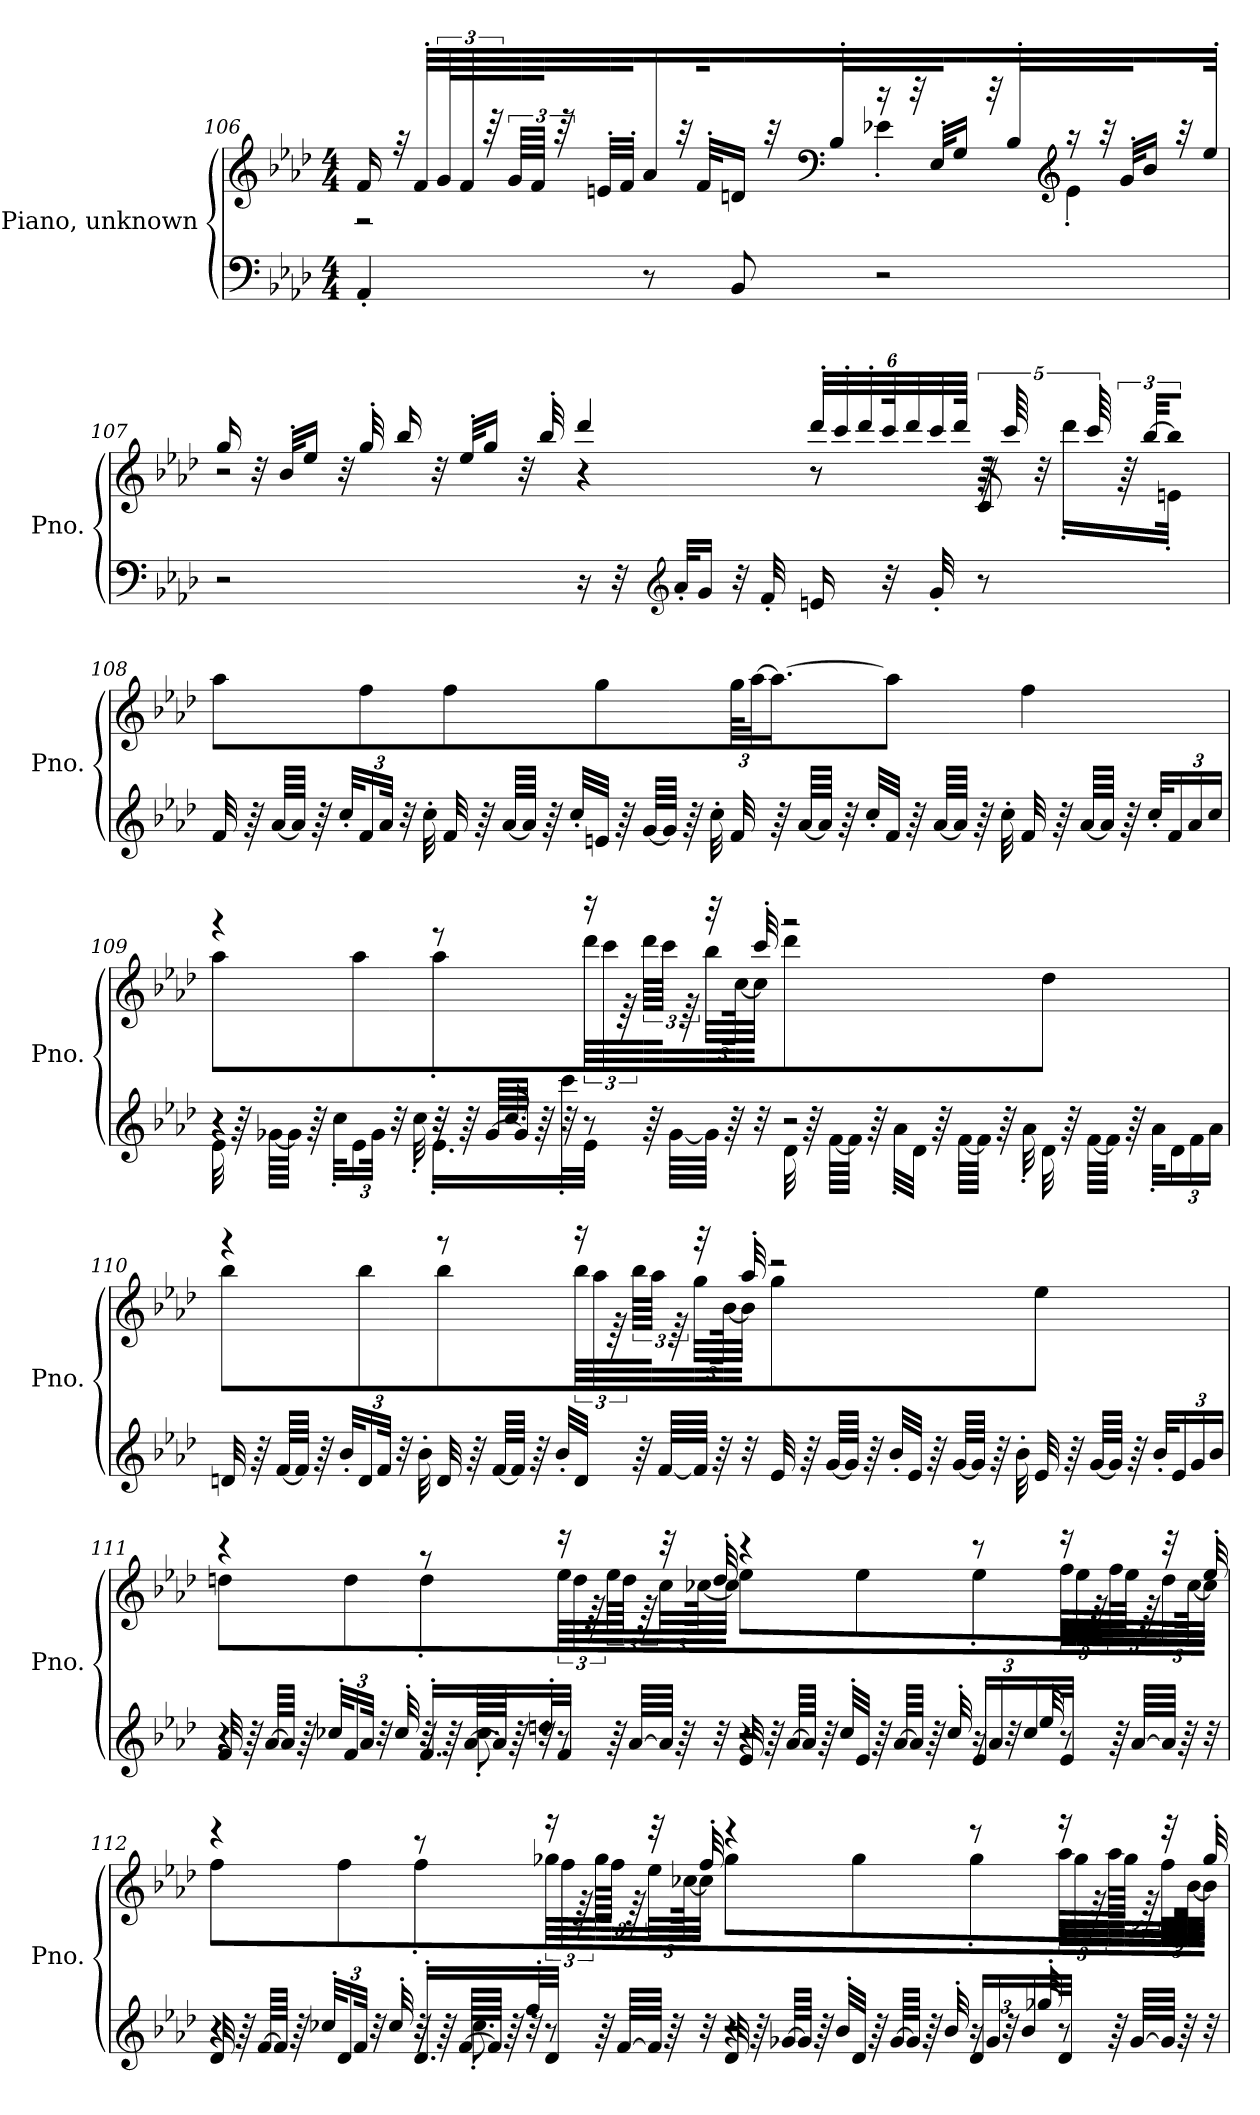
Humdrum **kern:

**kern	**kern
*part1	*part1
*staff2	*staff1
*I"Piano, unknown	*
*I'Pno.	*
!!LO:LB:g=z
*clefF4	*clefG2
*k[b-e-a-d-]	*k[b-e-a-d-]
*M4/4	*M4/4
=106	=106
*	*^
4AA-'/	16f/	2r
.	32r	.
.	32f'/LLL	.
.	96g/L	.
.	96f/JJJJ	.
.	96r	.
.	96g/LLLL	.
.	96f/JJJJ	.
.	96r	.
.	32en'/LLL	.
.	32f'/JJJ	.
8r	16a-/	.
.	32r	.
.	32f'/KLL	.
8BB-/	16dn/JJ	.
.	32r	.
*	*clefF4	*
.	32B-'/	.
2r	16r	4e-X'\
.	32r	.
.	32E-'/KLL	.
.	16G/JJ	.
.	32r	.
.	32B-'/	.
*	*clefG2	*
.	16r	4e-'\
.	32r	.
.	32g'/KLL	.
.	16b-/JJ	.
.	32r	.
.	32ee-'/	.
!!LO:LB:g=z
=107	=107	=107
*	*	*^
2r	16gg/	2r	2r
.	32r	.	.
.	32b-'/KLL	.	.
.	16ee-/JJ	.	.
.	32r	.	.
.	32gg'/	.	.
.	16bb-/	.	.
.	32r	.	.
.	32ee-'/KLL	.	.
.	16gg/JJ	.	.
.	32r	.	.
.	32bb-'/	.	.
16r	4ddd-/	4r	4r
32r	.	.	.
*clefG2	*	*	*
32a-'/KLL	.	.	.
16g/JJ	.	.	.
32r	.	.	.
32f'/	.	.	.
*	*Xbrackettup	*	*
16en/	48ddd-'/LLL	8r	8r
.	48ccc'/	.	.
.	48ddd-'/	.	.
32r	96ccc/K	.	.
.	48ddd-/	.	.
32g'/	48ccc/	.	.
.	96ddd-/JJJk	.	.
*	*brackettup	*	*
8r	80r	32r	8c'/
.	80ccc/	.	.
.	40r	.	.
.	.	16ddd-'\LL	.
.	80ccc/	.	.
.	96r	.	.
.	[48bb-/LLL	.	.
.	32bb-/JJJ]	32en'\JJk	.
*	*v	*v	*v
!!LO:PB:g=z
=108	=108
32f/	8aa-\L
64r	.
[64a-/LLLL	.
64a-/JJJJ]	.
64r	.
32cc'/KLL	.
*Xbrackettup	*
24f/	8ff\
48a-/JJk	.
32r	.
32cc'\	.
32f/	8ff\
64r	.
[64a-/LLLL	.
64a-/JJJJ]	.
64r	.
32cc'/LLL	.
32en/JJJ	8gg\
64r	.
[64g/LLLL	.
64g/JJJJ]	.
64r	.
32cc'\	.
*	*Xbrackettup
32f/	96gg\KLL
.	[48aa-\J
64r	16.aa-\J_
[64a-/LLLL	.
64a-/JJJJ]	.
64r	.
32cc'/LLL	.
32f/JJJ	8aa-\J]
64r	.
[64a-/LLLL	.
64a-/JJJJ]	.
64r	.
32cc'\	.
32f/	4ff\
64r	.
[64a-/LLLL	.
64a-/JJJJ]	.
64r	.
32cc'/KLL	.
24f/	.
24a-/	.
24cc/JJ	.
!!LO:LB:g=z
=109	=109
*^	*^
*	*^	*	*
4r	32e-\	4r	4r	8aa-\L
.	64r	.	.	.
.	[64g-X\LLLL	.	.	.
.	64g-\JJJJ]	.	.	.
.	64r	.	.	.
.	32cc'\KLL	.	.	.
.	24e-\	.	.	8aa-\
.	48g-\JJk	.	.	.
.	32r	.	.	.
.	32cc'\	.	.	.
16r	16.e-'\LL	32r	8r	8aa-'\
.	.	64r	.	.
.	.	[64g-/LLLL	.	.
8.cc'/	.	64g-/JJJJ]	.	.
.	.	64r	.	.
.	32ccc'\L	32r	.	.
*	*	*	*	*brackettup
.	32e-\JJJ	8r	16r	96ddd-\LLL
.	.	.	.	96ccc\JJJJ
.	.	.	.	96r
.	64r	.	.	96ddd-\LLLL
.	.	.	.	96ccc\JJJJ
.	[64g-\LLLL	.	.	.
.	.	.	.	96r
*	*	*	*	*Xbrackettup
.	64g-\JJJJ]	.	32r	48bb-\LLL
.	64r	.	.	.
.	.	.	.	[96cc\K
.	32r	.	32ccc'/	32cc\JJJ]
2r	32d-\	2r	2r	4ddd-\
.	64r	.	.	.
.	[64f\LLLL	.	.	.
.	64f\JJJJ]	.	.	.
.	64r	.	.	.
.	32a-'\LLL	.	.	.
.	32d-\JJJ	.	.	.
.	64r	.	.	.
.	[64f\LLLL	.	.	.
.	64f\JJJJ]	.	.	.
.	64r	.	.	.
.	32a-'\	.	.	.
.	32d-\	.	.	4dd-\
.	64r	.	.	.
.	[64f\LLLL	.	.	.
.	64f\JJJJ]	.	.	.
.	64r	.	.	.
.	32a-'\KLL	.	.	.
.	24d-\	.	.	.
.	24f\	.	.	.
.	24a-\JJ	.	.	.
*v	*v	*v	*	*
!!LO:LB:g=z	!!
=110	=110	=110
32dn/	4r	8bb-\L
64r	.	.
[64f/LLLL	.	.
64f/JJJJ]	.	.
64r	.	.
32b-'/KLL	.	.
24d/	.	8bb-\
48f/JJk	.	.
32r	.	.
32b-'\	.	.
32d/	8r	8bb-\
64r	.	.
[64f/LLLL	.	.
64f/JJJJ]	.	.
64r	.	.
32b-'/LLL	.	.
*	*	*brackettup
32d/JJJ	16r	96bb-\LLL
.	.	96aa-\JJJJ
.	.	96r
64r	.	96bb-\LLLL
.	.	96aa-\JJJJ
[64f/LLLL	.	.
.	.	96r
*	*	*Xbrackettup
64f/JJJJ]	32r	48gg\LLL
64r	.	.
.	.	[96b-\K
32r	32aa-'/	32b-\JJJ]
32e-/	2r	4gg\
64r	.	.
[64g/LLLL	.	.
64g/JJJJ]	.	.
64r	.	.
32b-'/LLL	.	.
32e-/JJJ	.	.
64r	.	.
[64g/LLLL	.	.
64g/JJJJ]	.	.
64r	.	.
32b-'\	.	.
32e-/	.	4ee-\
64r	.	.
[64g/LLLL	.	.
64g/JJJJ]	.	.
64r	.	.
32b-'/KLL	.	.
24e-/	.	.
24g/	.	.
24b-/JJ	.	.
!!LO:LB:g=z	!!
=111	=111	=111
*^	*	*
*	*^	*	*
4r	4r	32f/	4r	8ddn\L
.	.	64r	.	.
.	.	[64a-/LLLL	.	.
.	.	64a-/JJJJ]	.	.
.	.	64r	.	.
.	.	32cc-X'/KLL	.	.
.	.	24f/	.	8dd\
.	.	48a-/JJk	.	.
.	.	32r	.	.
.	.	32cc-'/	.	.
32r	16r	16.f'/LL	8r	8dd'\
64r	.	.	.	.
[64a-/LLLL	.	.	.	.
64a-/JJJJ]	8.cc-'\	.	.	.
64r	.	.	.	.
32r	.	32ddn'/L	.	.
*	*	*	*	*brackettup
8r	.	32f/JJJ	16r	96ee-\LLL
.	.	.	.	96dd\JJJJ
.	.	.	.	96r
.	.	64r	.	96ee-\LLLL
.	.	.	.	96dd\JJJJ
.	.	[64a-/LLLL	.	.
.	.	.	.	96r
*	*	*	*	*Xbrackettup
.	.	64a-/JJJJ]	32r	48cc\LLL
.	.	64r	.	.
.	.	.	.	[96cc-X\K
.	.	32r	32dd'/	32cc-\JJJ]
4r	2r	32e-/	4r	8ee-\L
.	.	64r	.	.
.	.	[64a-/LLLL	.	.
.	.	64a-/JJJJ]	.	.
.	.	64r	.	.
.	.	32cc-'/LLL	.	.
.	.	32e-/JJJ	.	8ee-\
.	.	64r	.	.
.	.	[64a-/LLLL	.	.
.	.	64a-/JJJJ]	.	.
.	.	64r	.	.
.	.	32cc-'/	.	.
16r	.	24e-/LL	8r	8ee-'\
.	.	24a-/	.	.
32r	.	.	.	.
.	.	24cc-/	.	.
32ee-'/	.	.	.	.
*	*	*	*	*brackettup
8r	.	32e-/JJk	16r	96ff\LLL
.	.	.	.	96ee-\JJJJ
.	.	.	.	96r
.	.	64r	.	96ff\LLLL
.	.	.	.	96ee-\JJJJ
.	.	[64a-/LLLL	.	.
.	.	.	.	96r
*	*	*	*	*Xbrackettup
.	.	64a-/JJJJ]	32r	48dd\LLL
.	.	64r	.	.
.	.	.	.	[96cc-\K
.	.	32r	32ee-'/	32cc-\JJJ]
!!LO:LB:g=z	!!
=112	=112	=112	=112	=112
4r	4r	32d-/	4r	8ff\L
.	.	64r	.	.
.	.	[64f/LLLL	.	.
.	.	64f/JJJJ]	.	.
.	.	64r	.	.
.	.	32cc-X'/KLL	.	.
.	.	24d-/	.	8ff\
.	.	48f/JJk	.	.
.	.	32r	.	.
.	.	32cc-'/	.	.
32r	16r	16.d-'/LL	8r	8ff'\
64r	.	.	.	.
[64f/LLLL	.	.	.	.
64f/JJJJ]	8.cc-'\	.	.	.
64r	.	.	.	.
32r	.	32ff'/L	.	.
*	*	*	*	*brackettup
8r	.	32d-/JJJ	16r	96gg-X\LLL
.	.	.	.	96ff\JJJJ
.	.	.	.	96r
.	.	64r	.	96gg-\LLLL
.	.	.	.	96ff\JJJJ
.	.	[64f/LLLL	.	.
.	.	.	.	96r
*	*	*	*	*Xbrackettup
.	.	64f/JJJJ]	32r	48ee-\LLL
.	.	64r	.	.
.	.	.	.	[96cc-X\K
.	.	32r	32ff'/	32cc-\JJJ]
4r	2r	32d-/	4r	8gg-\L
.	.	64r	.	.
.	.	[64g-X/LLLL	.	.
.	.	64g-/JJJJ]	.	.
.	.	64r	.	.
.	.	32b-'/LLL	.	.
.	.	32d-/JJJ	.	8gg-\
.	.	64r	.	.
.	.	[64g-/LLLL	.	.
.	.	64g-/JJJJ]	.	.
.	.	64r	.	.
.	.	32b-'/	.	.
16r	.	24d-/LL	8r	8gg-'\
.	.	24g-/	.	.
32r	.	.	.	.
.	.	24b-/	.	.
32gg-X'/	.	.	.	.
*	*	*	*	*brackettup
8r	.	32d-/JJk	16r	96aa-\LLL
.	.	.	.	96gg-\JJJJ
.	.	.	.	96r
.	.	64r	.	96aa-\LLLL
.	.	.	.	96gg-\JJJJ
.	.	[64g-/LLLL	.	.
.	.	.	.	96r
*	*	*	*	*Xbrackettup
.	.	64g-/JJJJ]	32r	48ff\LLL
.	.	64r	.	.
.	.	.	.	[96b-\K
.	.	32r	32gg-'/	32b-\JJJ]
*v	*v	*v	*	*
*	*v	*v
=	=
*-	*-
